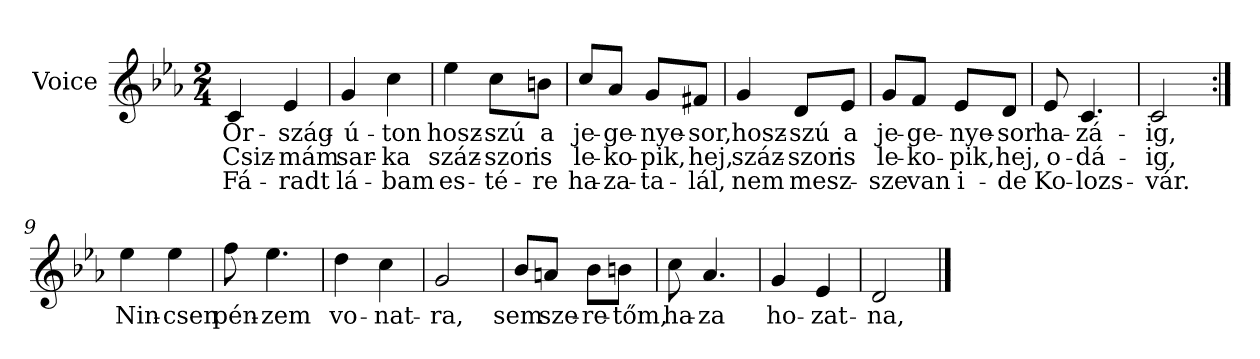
**kern	**text	**text	**text
*part1	*part1	*part1	*part1
*staff1	*staff1	*staff1	*staff1
*I"Voice	*	*	*
*clefG2	*	*	*
*k[b-e-a-]	*	*	*
*E-:	*	*	*
*M2/4	*	*	*
=1	=1	=1	=1
4c/	Or-	Csiz-	Fá-
4e-/	-szág-	-mám	-radt
=2	=2	=2	=2
4g/	-ú-	sar-	lá-
4cc\	-ton	-ka	-bam
=3	=3	=3	=3
4ee-\	hosz-	száz-	es-
8cc\L	-szú	-szor	-té-
8bn\J	a	is	-re
=4	=4	=4	=4
8cc/L	je-	le-	ha-
8a-/J	-ge-	-ko-	-za-
8g/L	-nye-	-pik,	-ta-
8f#X/J	-sor,	hej,	-lál,
=5	=5	=5	=5
4g/	hosz-	száz-	nem
8d/L	-szú	-szor	mesz-
8e-/J	a	is	.
=6	=6	=6	=6
8g/L	je-	le-	-sze
8f/J	-ge-	-ko-	van
8e-/L	-nye-	-pik,	i-
8d/J	-sor	hej,	-de
=7	=7	=7	=7
8e-/	ha-	o-	Ko-
4.c/	-zá-	-dá-	-lozs-
=8	=8	=8	=8
2c/	-ig,	-ig,	-vár.
!!LO:LB:g=z
=9:|!	=9:|!	=9:|!	=9:|!
4ee-\	Nin-	.	.
4ee-\	-csen	.	.
=10	=10	=10	=10
8ff\	pén-	.	.
4.ee-\	-zem	.	.
=11	=11	=11	=11
4dd\	vo-	.	.
4cc\	-nat-	.	.
=12	=12	=12	=12
2g/	-ra,	.	.
=13	=13	=13	=13
8b-/L	sem	.	.
8an/J	sze-	.	.
8b-\L	-re-	.	.
8bn\J	-tőm,	.	.
=14	=14	=14	=14
8cc\	ha-	.	.
4.a-/	-za	.	.
=15	=15	=15	=15
4g/	ho-	.	.
4e-/	-zat-	.	.
=16	=16	=16	=16
2d/	-na,	.	.
==	==	==	==
*-	*-	*-	*-
